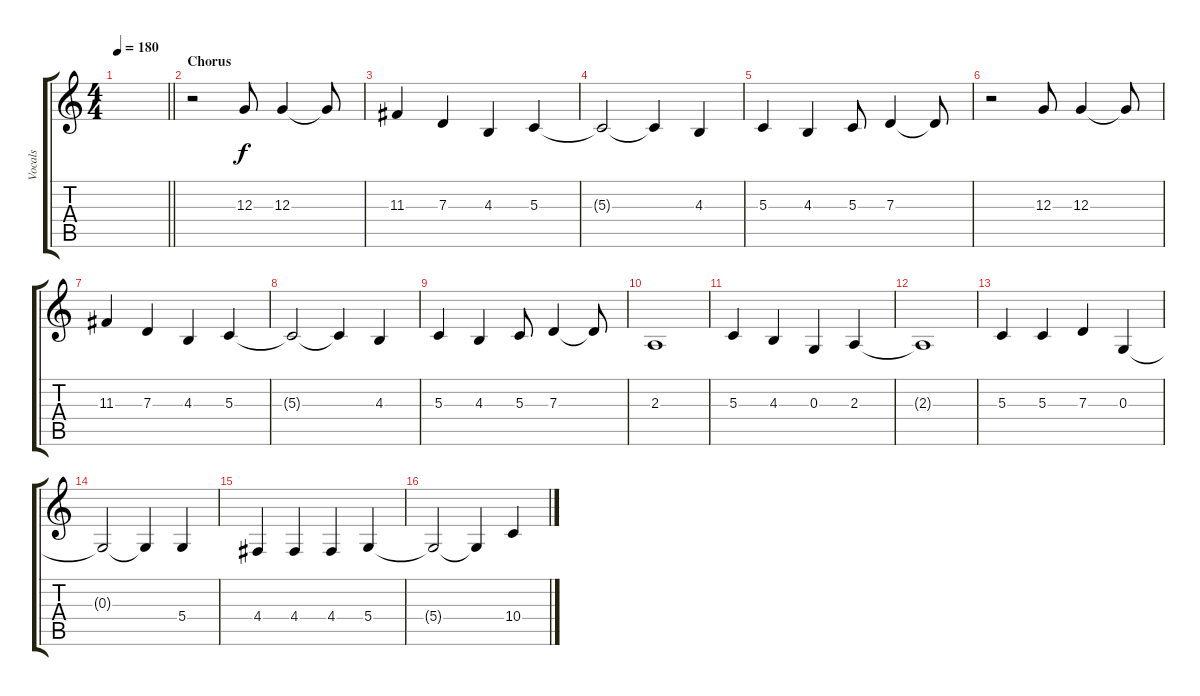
\track ("Vocals" "Vocals") {instrument frenchhorn}
\staff {score tabs}
\tuning (E4 B3 G3 D3 A2 E2) {hide}
\ts (4 4)
\tempo 180
\clef g2
\barLineRight lightlight
\ks c
|
\section ("" "Chorus")
r.2 12.3.8 12.3.4 12.3{t}.8 |
11.3.4 7.3.4 4.3.4 5.3.4 |
5.3{t}.2 5.3{t}.4 4.3.4 |
5.3.4 4.3.4 5.3.8 7.3.4 7.3{t}.8 |
r.2 12.3.8 12.3.4 12.3{t}.8 |
11.3.4 7.3.4 4.3.4 5.3.4 |
5.3{t}.2 5.3{t}.4 4.3.4 |
5.3.4 4.3.4 5.3.8 7.3.4 7.3{t}.8 |
2.3.1 |
5.3.4 4.3.4 0.3.4 2.3.4 |
2.3{t}.1 |
5.3.4 5.3.4 7.3.4 0.3.4 |
0.3{t}.2 0.3{t}.4 5.4.4 |
4.4.4 4.4.4 4.4.4 5.4.4 |
5.4{t}.2 5.4{t}.4 10.4.4
